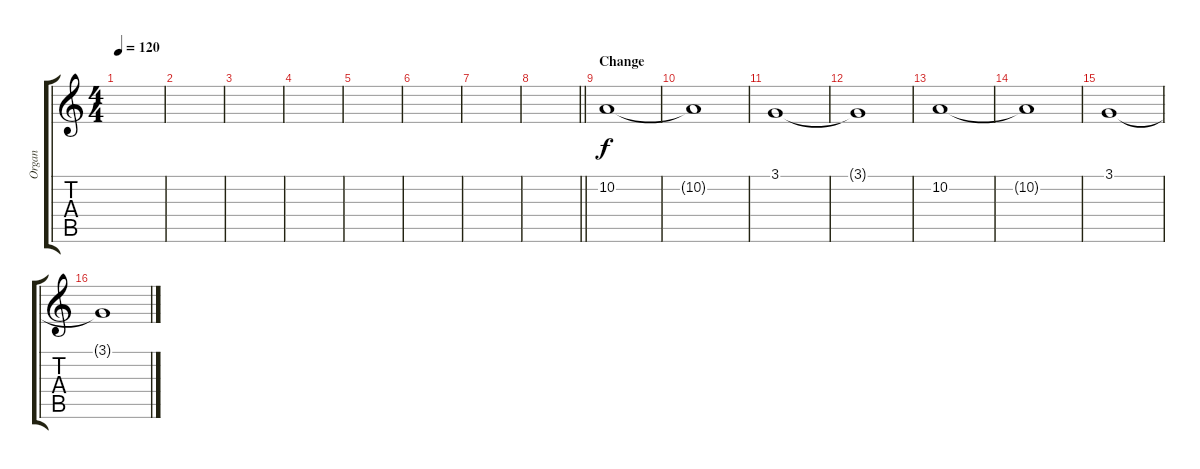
\track ("Organ" "Organ") {instrument churchorgan}
\staff {score tabs}
\tuning (E4 B3 G3 D3 A2 E2) {hide}
\ts (4 4)
\tempo 120
\clef g2
\ks c
|
|
|
|
|
|
|
\barLineRight lightlight
|
\section ("" "Change")
10.2.1 |
10.2{t}.1 |
3.1.1 |
3.1{t}.1 |
10.2.1 |
10.2{t}.1 |
3.1.1 |
3.1{t}.1
